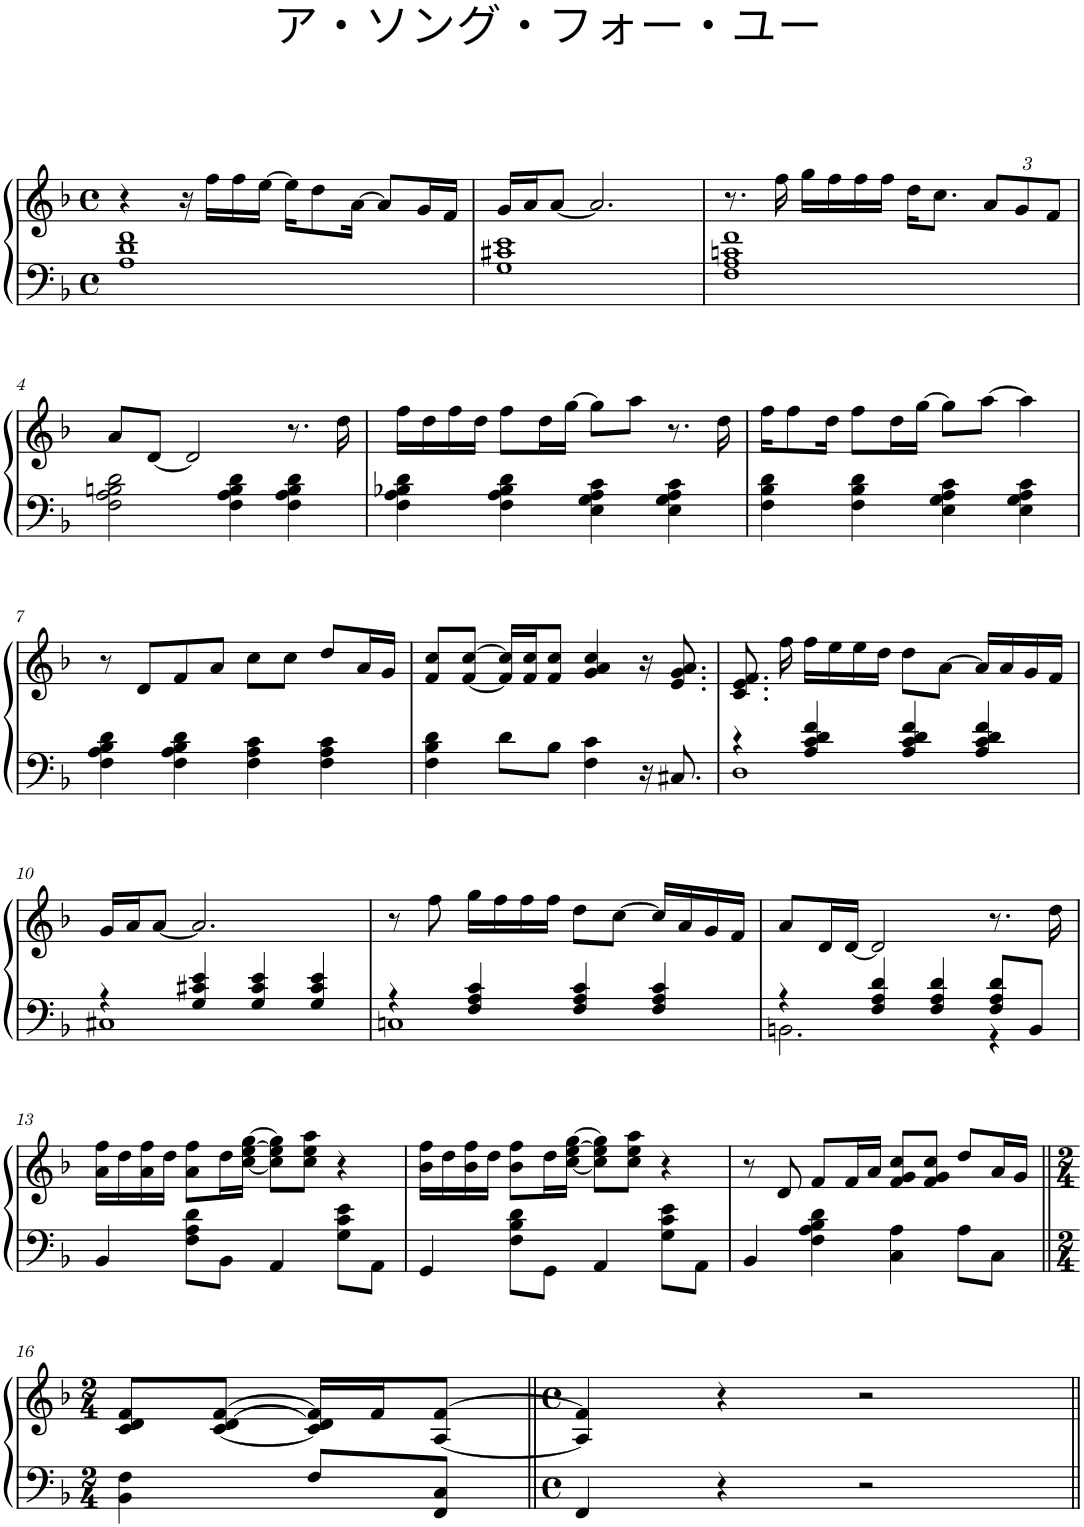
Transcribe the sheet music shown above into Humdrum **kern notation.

**kern	**kern
*part1	*part1
*staff2	*staff1
*I"Track 1	*
*clefF4	*clefG2
*k[b-]	*k[b-]
*F:	*F:
*M4/4	*M4/4
*met(c)	*met(c)
=1	=1
1A 1d 1f	4r
.	16r
.	16ff\LL
.	16ff\
.	[16ee\JJ
.	16ee\KL]
.	8dd\
.	[16a\Jk
.	8a/L]
.	16g/L
.	16f/JJ
=2	=2
1G 1c#X 1e	16g/LL
.	16a/J
.	[8a/J
.	2.a/]
=3	=3
1F 1A 1cn 1f	8.r
.	16ff\
.	16gg\LL
.	16ff\
.	16ff\
.	16ff\JJ
.	16dd\KL
.	8.cc\J
*	*Xbrackettup
.	12a/L
.	12g/
.	12f/J
!!LO:LB:g=z
=4	=4
2F\ 2A\ 2Bn\ 2d\	8a/L
.	[8d/J
.	2d/]
4F\ 4A\ 4B\ 4d\	.
4F\ 4A\ 4B\ 4d\	8.r
.	16dd\
=5	=5
4F\ 4A\ 4B-X\ 4d\	16ff\LL
.	16dd\
.	16ff\
.	16dd\JJ
4F\ 4A\ 4B-\ 4d\	8ff\L
.	16dd\L
.	[16gg\JJ
4E\ 4G\ 4A\ 4c\	8gg\L]
.	8aa\J
4E\ 4G\ 4A\ 4c\	8.r
.	16dd\
=6	=6
4F\ 4B-\ 4d\	16ff\KL
.	8ff\
.	16dd\Jk
4F\ 4B-\ 4d\	8ff\L
.	16dd\L
.	[16gg\JJ
4E\ 4G\ 4A\ 4c\	8gg\L]
.	[8aa\J
4E\ 4G\ 4A\ 4c\	4aa\]
!!LO:LB:g=z
=7	=7
4F\ 4A\ 4B-\ 4d\	8r
.	8d/L
4F\ 4A\ 4B-\ 4d\	8f/
.	8a/J
4F\ 4A\ 4c\	8cc\L
.	8cc\J
4F\ 4A\ 4c\	8dd/L
.	16a/L
.	16g/JJ
=8	=8
4F\ 4B-\ 4d\	8f/ 8cc/L
.	[8f/ [8cc/J
8d\L	16f/] 16cc/]LL
.	16f/ 16cc/J
8B-\J	8f/ 8cc/J
4F\ 4c\	4g/ 4a/ 4cc/
16r	16r
8.C#X/	8.e/ 8.g/ 8.a/
=9	=9
*^	*
4r	1D	8.c/ 8.e/ 8.f/
.	.	16ff\
4A/ 4c/ 4d/ 4f/	.	16ff\LL
.	.	16ee\
.	.	16ee\
.	.	16dd\JJ
4A/ 4c/ 4d/ 4f/	.	8dd\L
.	.	[8a\J
4A/ 4c/ 4d/ 4f/	.	16a/LL]
.	.	16a/
.	.	16g/
.	.	16f/JJ
!!LO:LB:g=z
=10	=10	=10
4r	1C#X	16g/LL
.	.	16a/J
.	.	[8a/J
4G/ 4c#X/ 4e/	.	2.a/]
4G/ 4c#/ 4e/	.	.
4G/ 4c#/ 4e/	.	.
=11	=11	=11
4r	1Cn	8r
.	.	8ff\
4F/ 4A/ 4c/	.	16gg\LL
.	.	16ff\
.	.	16ff\
.	.	16ff\JJ
4F/ 4A/ 4c/	.	8dd\L
.	.	[8cc\J
4F/ 4A/ 4c/	.	16cc/LL]
.	.	16a/
.	.	16g/
.	.	16f/JJ
=12	=12	=12
4r	2.BBn\	8a/L
.	.	16d/L
.	.	[16d/JJ
4F/ 4A/ 4d/	.	2d/]
4F/ 4A/ 4d/	.	.
8F/ 8A/ 8d/L	4r	8.r
8BB/J	.	.
.	.	16dd\
*v	*v	*
!!LO:LB:g=z
=13	=13
4BB-/	16a\ 16ff\LL
.	16dd\
.	16a\ 16ff\
.	16dd\JJ
8F\ 8A\ 8d\L	8a\ 8ff\L
8BB-\J	16dd\L
.	[16cc\ [16ee\ [16gg\JJ
4AA/	8cc\] 8ee\] 8gg\]L
.	8cc\ 8ee\ 8aa\J
8G\ 8c\ 8e\L	4r
8AA\J	.
=14	=14
4GG/	16b-\ 16ff\LL
.	16dd\
.	16b-\ 16ff\
.	16dd\JJ
8F\ 8B-\ 8d\L	8b-\ 8ff\L
8GG\J	16dd\L
.	[16cc\ [16ee\ [16gg\JJ
4AA/	8cc\] 8ee\] 8gg\]L
.	8cc\ 8ee\ 8aa\J
8G\ 8c\ 8e\L	4r
8AA\J	.
=15	=15
4BB-/	8r
.	8d/
4F\ 4A\ 4B-\ 4d\	8f/L
.	16f/L
.	16a/JJ
4C\ 4A\	8f/ 8g/ 8cc/L
.	8f/ 8g/ 8cc/J
8A\L	8dd/L
8C\J	16a/L
.	16g/JJ
!!LO:LB:g=z
=16||	=16||
*M2/4	*M2/4
4BB-\ 4F\	8c/ 8d/ 8f/L
.	[8c/ [8d/ [8f/J
8F/L	16c/] 16d/] 16f/]LL
.	16f/J
8FF/ 8C/J	[8A/ [8f/J
=17||	=17||
*M4/4	*M4/4
*met(c)	*met(c)
4FF/	4A/] 4f/]
4r	4r
2r	2r
=||	=||
*-	*-
